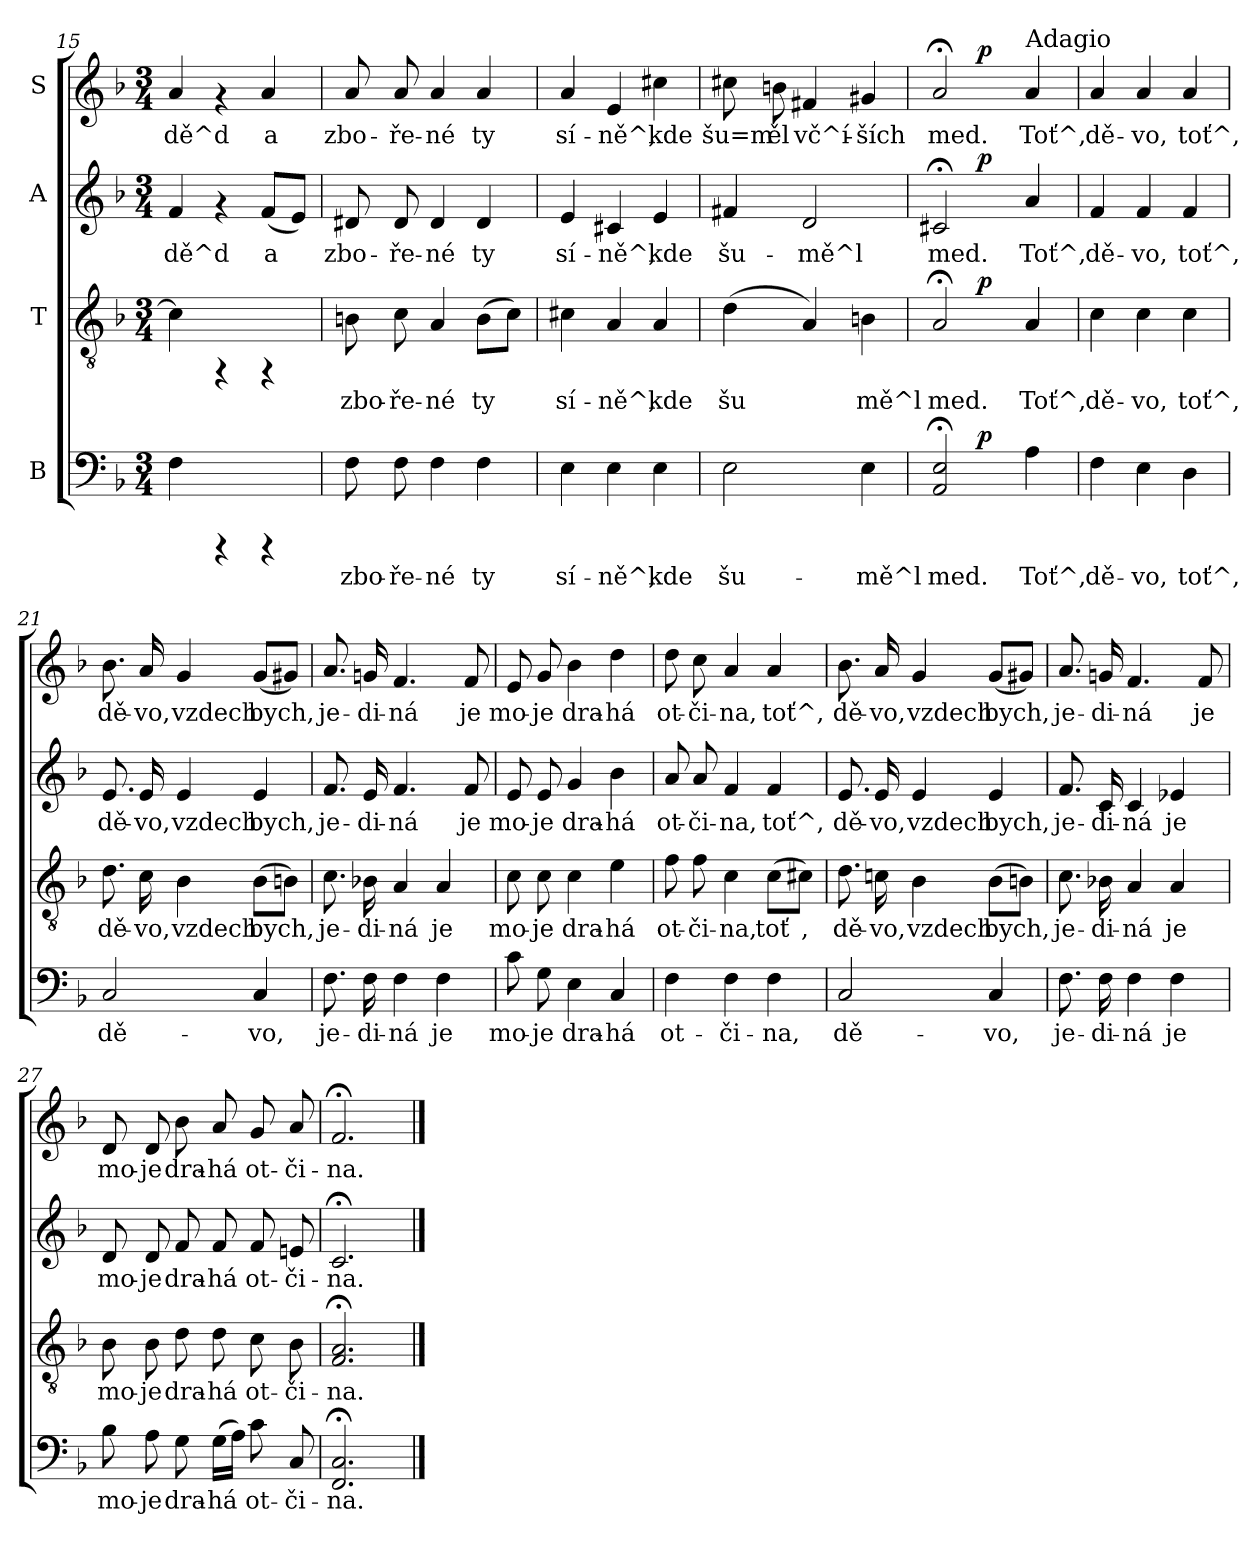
**kern	**text	**dynam	**kern	**text	**dynam	**kern	**text	**dynam	**kern	**text	**dynam
*part4	*part4	*part4	*part3	*part3	*part3	*part2	*part2	*part2	*part1	*part1	*part1
*staff4	*staff4	*staff4	*staff3	*staff3	*staff3	*staff2	*staff2	*staff2	*staff1	*staff1	*staff1
*I"B	*	*	*I"T	*	*	*I"A	*	*	*I"S	*	*
*clefF4	*	*	*clefGv2	*	*	*clefG2	*	*	*clefG2	*	*
*k[b-]	*	*	*k[b-]	*	*	*k[b-]	*	*	*k[b-]	*	*
*F:	*	*	*F:	*	*	*F:	*	*	*F:	*	*
*M3/4	*	*	*M3/4	*	*	*M3/4	*	*	*M3/4	*	*
=15	=15	=15	=15	=15	=15	=15	=15	=15	=15	=15	=15
!	!LO:LY:b:cj	!	!	!LO:LY:b:cj	!	!	!LO:LY:b:cj	!	!	!LO:LY:b:cj	!
4F\	.	.	4c\]	.	.	4f/	dě^d	.	4a/	dě^d	.
4rCCC	.	.	4rFF	.	.	4rf	.	.	4rf	.	.
!	!	!	!	!	!	!	!LO:LY:b:cj	!	!	!LO:LY:b:cj	!
4rCCC	.	.	4rFF	.	.	(<8f/L	a	.	4a/	a	.
!	!	!	!	!	!	!	!LO:LY:b:cj	!	!	!	!
.	.	.	.	.	.	8e/J)	.	.	.	.	.
=16	=16	=16	=16	=16	=16	=16	=16	=16	=16	=16	=16
!	!LO:LY:b:cj	!	!	!LO:LY:b:cj	!	!	!LO:LY:b:cj	!	!	!LO:LY:b:cj	!
8F\	zbo-	.	8Bn\	zbo-	.	8d#X/	zbo-	.	8a/	zbo-	.
!	!LO:LY:b:cj	!	!	!LO:LY:b:cj	!	!	!LO:LY:b:cj	!	!	!LO:LY:b:cj	!
8F\	-ře-	.	8c\	-ře-	.	8d#/	-ře-	.	8a/	-ře-	.
!	!LO:LY:b:cj	!	!	!LO:LY:b:cj	!	!	!LO:LY:b:cj	!	!	!LO:LY:b:cj	!
4F\	-né	.	4A/	-né	.	4d#/	-né	.	4a/	-né	.
!	!LO:LY:b:cj	!	!	!LO:LY:b:cj	!	!	!LO:LY:b:cj	!	!	!LO:LY:b:cj	!
4F\	ty	.	(>8B\L	ty	.	4d#/	ty	.	4a/	ty	.
!	!	!	!	!LO:LY:b:cj	!	!	!	!	!	!	!
.	.	.	8c\J)	.	.	.	.	.	.	.	.
=17	=17	=17	=17	=17	=17	=17	=17	=17	=17	=17	=17
!	!LO:LY:b:cj	!	!	!LO:LY:b:cj	!	!	!LO:LY:b:cj	!	!	!LO:LY:b:cj	!
4E\	sí-	.	4c#X\	sí-	.	4e/	sí-	.	4a/	sí-	.
!	!LO:LY:b:cj	!	!	!LO:LY:b:cj	!	!	!LO:LY:b:cj	!	!	!LO:LY:b:cj	!
4E\	-ně^,	.	4A/	-ně^,	.	4c#X/	-ně^,	.	4e/	-ně^,	.
!	!LO:LY:b:cj	!	!	!LO:LY:b:cj	!	!	!LO:LY:b:cj	!	!	!LO:LY:b:cj	!
4E\	kde	.	4A/	kde	.	4e/	kde	.	4cc#X\	kde	.
=18	=18	=18	=18	=18	=18	=18	=18	=18	=18	=18	=18
!	!LO:LY:b:cj	!	!	!LO:LY:b:cj	!	!	!LO:LY:b:cj	!	!	!LO:LY:b:cj	!
2E\	šu-	.	(>4d\	šu-	.	4f#X/	šu-	.	8cc#X\	šu=m	.
!	!	!	!	!	!	!	!	!	!	!LO:LY:b:cj	!
.	.	.	.	.	.	.	.	.	8bn\	ěl	.
!	!	!	!	!LO:LY:b:cj	!	!	!LO:LY:b:cj	!	!	!LO:LY:b:cj	!
.	.	.	4A/)	--	.	2d/	-mě^l	.	4f#X/	vč^í-	.
!	!LO:LY:b:cj	!	!	!LO:LY:b:cj	!	!	!	!	!	!LO:LY:b:cj	!
4E\	-mě^l	.	4Bn\	-mě^l	.	.	.	.	4g#X/	-ších	.
!!LO:PB:g=z
=19	=19	=19	=19	=19	=19	=19	=19	=19	=19	=19	=19
!	!LO:LY:b:cj	!	!	!LO:LY:b:cj	!	!	!LO:LY:b:cj	!	!	!LO:LY:b:cj	!
*^	*	*	*^	*	*	*^	*	*	*^	*	*
2E/;< 2AA/;<	8...ryy	med.	.	2A;</	8...ryy	med.	.	2c#X;</	8...ryy	med.	.	2a;</	8...ryy	med.	.
!	!	!	!LO:DY:a	!	!	!	!LO:DY:a	!	!	!	!LO:DY:a	!	!	!	!LO:DY:a
.	2ryy	.	p	.	2ryy	.	p	.	2ryy	.	p	.	2ryy	.	p
!	!	!	!	!	!	!	!	!	!	!	!	!LO:TX:a:t=Adagio	!	!	!
!	!	!LO:LY:b:cj	!	!	!	!LO:LY:b:cj	!	!	!	!LO:LY:b:cj	!	!	!	!LO:LY:b:cj	!
4A\	.	Toť^,	.	4A/	.	Toť^,	.	4a/	.	Toť^,	.	4a/	.	Toť^,	.
.	64ryy	.	.	.	64ryy	.	.	.	64ryy	.	.	.	64ryy	.	.
=20	=20	=20	=20	=20	=20	=20	=20	=20	=20	=20	=20	=20	=20	=20	=20
!	!	!LO:LY:b:cj	!	!	!	!LO:LY:b:cj	!	!	!	!LO:LY:b:cj	!	!	!	!LO:LY:b:cj	!
*v	*v	*	*	*	*	*	*	*v	*v	*	*	*v	*v	*	*
*	*	*	*v	*v	*	*	*	*	*	*	*	*
4F\	dě-	.	4c\	dě-	.	4f/	dě-	.	4a/	dě-	.
!	!LO:LY:b:cj	!	!	!LO:LY:b:cj	!	!	!LO:LY:b:cj	!	!	!LO:LY:b:cj	!
4E\	-vo,	.	4c\	-vo,	.	4f/	-vo,	.	4a/	-vo,	.
!	!LO:LY:b:cj	!	!	!LO:LY:b:cj	!	!	!LO:LY:b:cj	!	!	!LO:LY:b:cj	!
4D\	toť^,	.	4c\	toť^,	.	4f/	toť^,	.	4a/	toť^,	.
=21	=21	=21	=21	=21	=21	=21	=21	=21	=21	=21	=21
!	!LO:LY:b:cj	!	!	!LO:LY:b:cj	!	!	!LO:LY:b:cj	!	!	!LO:LY:b:cj	!
2C/	dě-	.	8.d\	dě-	.	8.e/	dě-	.	8.b-\	dě-	.
!	!	!	!	!LO:LY:b:cj	!	!	!LO:LY:b:cj	!	!	!LO:LY:b:cj	!
.	.	.	16c\	-vo,	.	16e/	-vo,	.	16a/	-vo,	.
!	!	!	!	!LO:LY:b:cj	!	!	!LO:LY:b:cj	!	!	!LO:LY:b:cj	!
.	.	.	4B-\	vzdech	.	4e/	vzdech	.	4g/	vzdech	.
!	!LO:LY:b:cj	!	!	!LO:LY:b:cj	!	!	!LO:LY:b:cj	!	!	!LO:LY:b:cj	!
4C/	-vo,	.	(>8B-\L	bych,	.	4e/	bych,	.	(<8g/L	bych,	.
!	!	!	!	!LO:LY:b:cj	!	!	!	!	!	!LO:LY:b:cj	!
.	.	.	8Bn\J)	.	.	.	.	.	8g#X/J)	.	.
=22	=22	=22	=22	=22	=22	=22	=22	=22	=22	=22	=22
!	!LO:LY:b:cj	!	!	!LO:LY:b:cj	!	!	!LO:LY:b:cj	!	!	!LO:LY:b:cj	!
8.F\	je-	.	8.c\	je-	.	8.f/	je-	.	8.a/	je-	.
!	!LO:LY:b:cj	!	!	!LO:LY:b:cj	!	!	!LO:LY:b:cj	!	!	!LO:LY:b:cj	!
16F\	-di-	.	16B-X\	-di-	.	16e/	-di-	.	16gn/	-di-	.
!	!LO:LY:b:cj	!	!	!LO:LY:b:cj	!	!	!LO:LY:b:cj	!	!	!LO:LY:b:cj	!
4F\	-ná	.	4A/	-ná	.	4.f/	-ná	.	4.f/	-ná	.
!	!LO:LY:b:cj	!	!	!LO:LY:b:cj	!	!	!	!	!	!	!
4F\	je	.	4A/	je	.	.	.	.	.	.	.
!	!	!	!	!	!	!	!LO:LY:b:cj	!	!	!LO:LY:b:cj	!
.	.	.	.	.	.	8f/	je	.	8f/	je	.
=23	=23	=23	=23	=23	=23	=23	=23	=23	=23	=23	=23
!	!LO:LY:b:cj	!	!	!LO:LY:b:cj	!	!	!LO:LY:b:cj	!	!	!LO:LY:b:cj	!
8c\	mo-	.	8c\	mo-	.	8e/	mo-	.	8e/	mo-	.
!	!LO:LY:b:cj	!	!	!LO:LY:b:cj	!	!	!LO:LY:b:cj	!	!	!LO:LY:b:cj	!
8G\	-je	.	8c\	-je	.	8e/	-je	.	8g/	-je	.
!	!LO:LY:b:cj	!	!	!LO:LY:b:cj	!	!	!LO:LY:b:cj	!	!	!LO:LY:b:cj	!
4E\	dra-	.	4c\	dra-	.	4g/	dra-	.	4b-\	dra-	.
!	!LO:LY:b:cj	!	!	!LO:LY:b:cj	!	!	!LO:LY:b:cj	!	!	!LO:LY:b:cj	!
4C/	-há	.	4e\	-há	.	4b-\	-há	.	4dd\	-há	.
=24	=24	=24	=24	=24	=24	=24	=24	=24	=24	=24	=24
!	!LO:LY:b:cj	!	!	!LO:LY:b:cj	!	!	!LO:LY:b:cj	!	!	!LO:LY:b:cj	!
4F\	ot-	.	8f\	ot-	.	8a/	ot-	.	8dd\	ot-	.
!	!	!	!	!LO:LY:b:cj	!	!	!LO:LY:b:cj	!	!	!LO:LY:b:cj	!
.	.	.	8f\	-či-	.	8a/	-či-	.	8cc\	-či-	.
!	!LO:LY:b:cj	!	!	!LO:LY:b:cj	!	!	!LO:LY:b:cj	!	!	!LO:LY:b:cj	!
4F\	-či-	.	4c\	-na,	.	4f/	-na,	.	4a/	-na,	.
!	!LO:LY:b:cj	!	!	!LO:LY:b:cj	!	!	!LO:LY:b:cj	!	!	!LO:LY:b:cj	!
4F\	-na,	.	(>8c\L	toť	.	4f/	toť^,	.	4a/	toť^,	.
!	!	!	!	!LO:LY:b:cj	!	!	!	!	!	!	!
.	.	.	8c#X\J)	,	.	.	.	.	.	.	.
!!LO:LB:g=z
=25	=25	=25	=25	=25	=25	=25	=25	=25	=25	=25	=25
!	!LO:LY:b:cj	!	!	!LO:LY:b:cj	!	!	!LO:LY:b:cj	!	!	!LO:LY:b:cj	!
2C/	dě-	.	8.d\	dě-	.	8.e/	dě-	.	8.b-\	dě-	.
!	!	!	!	!LO:LY:b:cj	!	!	!LO:LY:b:cj	!	!	!LO:LY:b:cj	!
.	.	.	16cn\	-vo,	.	16e/	-vo,	.	16a/	-vo,	.
!	!	!	!	!LO:LY:b:cj	!	!	!LO:LY:b:cj	!	!	!LO:LY:b:cj	!
.	.	.	4B-\	vzdech	.	4e/	vzdech	.	4g/	vzdech	.
!	!LO:LY:b:cj	!	!	!LO:LY:b:cj	!	!	!LO:LY:b:cj	!	!	!LO:LY:b:cj	!
4C/	-vo,	.	(>8B-\L	bych,	.	4e/	bych,	.	(<8g/L	bych,	.
!	!	!	!	!LO:LY:b:cj	!	!	!	!	!	!LO:LY:b:cj	!
.	.	.	8Bn\J)	.	.	.	.	.	8g#X/J)	.	.
=26	=26	=26	=26	=26	=26	=26	=26	=26	=26	=26	=26
!	!LO:LY:b:cj	!	!	!LO:LY:b:cj	!	!	!LO:LY:b:cj	!	!	!LO:LY:b:cj	!
8.F\	je-	.	8.c\	je-	.	8.f/	je-	.	8.a/	je-	.
!	!LO:LY:b:cj	!	!	!LO:LY:b:cj	!	!	!LO:LY:b:cj	!	!	!LO:LY:b:cj	!
16F\	-di-	.	16B-X\	-di-	.	16c/	-di-	.	16gn/	-di-	.
!	!LO:LY:b:cj	!	!	!LO:LY:b:cj	!	!	!LO:LY:b:cj	!	!	!LO:LY:b:cj	!
4F\	-ná	.	4A/	-ná	.	4c/	-ná	.	4.f/	-ná	.
!	!LO:LY:b:cj	!	!	!LO:LY:b:cj	!	!	!LO:LY:b:cj	!	!	!	!
4F\	je	.	4A/	je	.	4e-X/	je	.	.	.	.
!	!	!	!	!	!	!	!	!	!	!LO:LY:b:cj	!
.	.	.	.	.	.	.	.	.	8f/	je	.
=27	=27	=27	=27	=27	=27	=27	=27	=27	=27	=27	=27
!	!LO:LY:b:cj	!	!	!LO:LY:b:cj	!	!	!LO:LY:b:cj	!	!	!LO:LY:b:cj	!
8B-\	mo-	.	8B-\	mo-	.	8d/	mo-	.	8d/	mo-	.
!	!LO:LY:b:cj	!	!	!LO:LY:b:cj	!	!	!LO:LY:b:cj	!	!	!LO:LY:b:cj	!
8A\	-je	.	8B-\	-je	.	8d/	-je	.	8d/	-je	.
!	!LO:LY:b:cj	!	!	!LO:LY:b:cj	!	!	!LO:LY:b:cj	!	!	!LO:LY:b:cj	!
8G\	dra-	.	8d\	dra-	.	8f/	dra-	.	8b-\	dra-	.
!	!LO:LY:b:cj	!	!	!LO:LY:b:cj	!	!	!LO:LY:b:cj	!	!	!LO:LY:b:cj	!
(>16G\L	-há	.	8d\	-há	.	8f/	-há	.	8a/	-há	.
!	!LO:LY:b:cj	!	!	!	!	!	!	!	!	!	!
16A\J)	.	.	.	.	.	.	.	.	.	.	.
!	!LO:LY:b:cj	!	!	!LO:LY:b:cj	!	!	!LO:LY:b:cj	!	!	!LO:LY:b:cj	!
8c\	ot-	.	8c\	ot-	.	8f/	ot-	.	8g/	ot-	.
!	!LO:LY:b:cj	!	!	!LO:LY:b:cj	!	!	!LO:LY:b:cj	!	!	!LO:LY:b:cj	!
8C/	-či-	.	8B-\	-či-	.	8en/	-či-	.	8a/	-či-	.
=28	=28	=28	=28	=28	=28	=28	=28	=28	=28	=28	=28
!	!LO:LY:b:cj	!	!	!LO:LY:b:cj	!	!	!LO:LY:b:cj	!	!	!LO:LY:b:cj	!
2.C/;< 2.FF/;<	-na.	.	2.A/;< 2.F/;<	-na.	.	2.c;</	-na.	.	2.f;</	-na.	.
==	==	==	==	==	==	==	==	==	==	==	==
*-	*-	*-	*-	*-	*-	*-	*-	*-	*-	*-	*-
